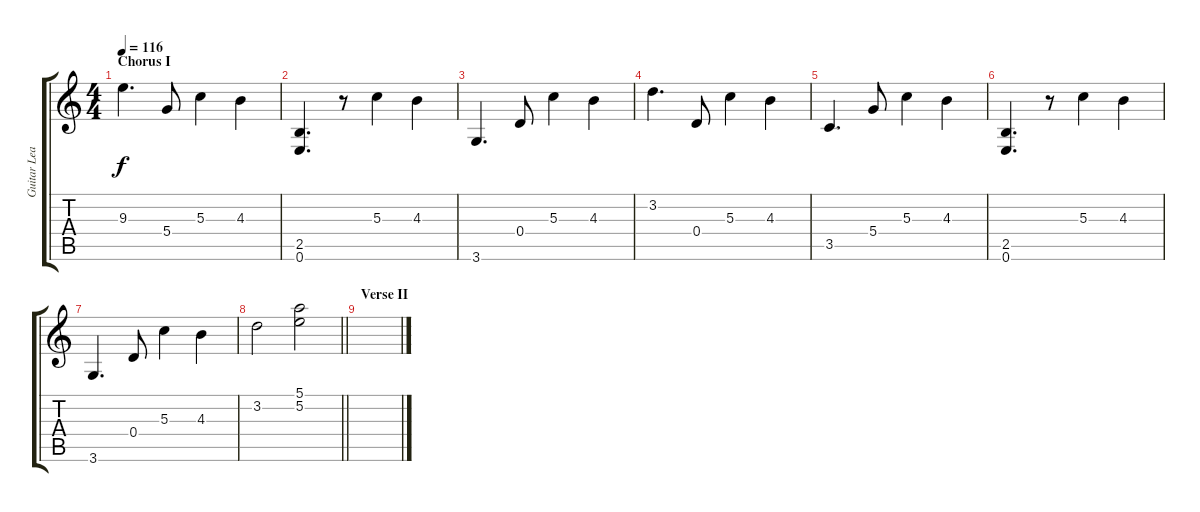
\track ("Guitar Lead" "Guitar Lea") {instrument distortionguitar}
\staff {score tabs}
\tuning (E4 B3 G3 D3 A2 E2) {hide}
\ts (4 4)
\section ("" "Chorus I")
\tempo 116
\clef g2
\ks c
9.3.4{d dy f} 5.4.8 5.3.4 4.3.4 |
(2.5 0.6).4{d} r.8 5.3.4 4.3.4 |
3.6.4{d} 0.4.8 5.3.4 4.3.4 |
3.2.4{d} 0.4.8 5.3.4 4.3.4 |
3.5.4{d} 5.4.8 5.3.4 4.3.4 |
(2.5 0.6).4{d} r.8 5.3.4 4.3.4 |
3.6.4{d} 0.4.8 5.3.4 4.3.4 |
\barLineRight lightlight
3.2.2 (5.1 5.2).2 |
\section ("" "Verse II")
